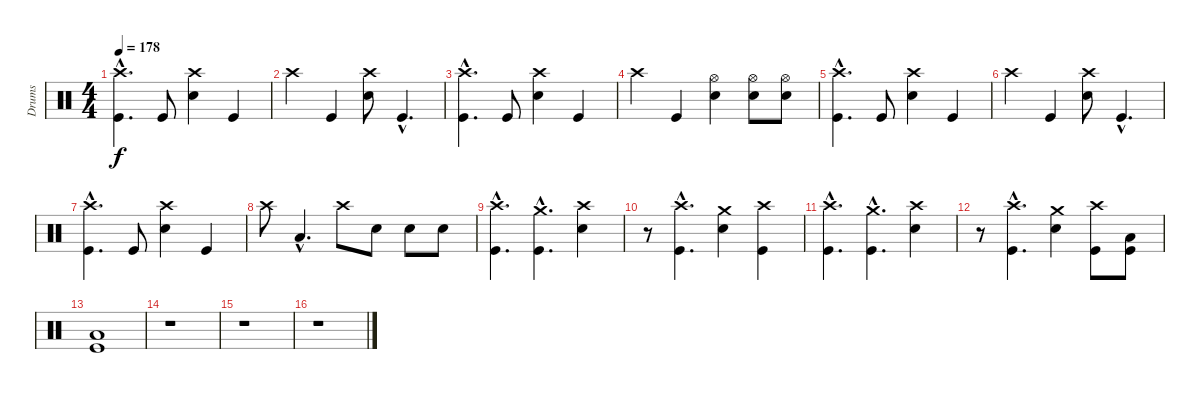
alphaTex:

\track ("Drums" "Drums") {instrument percussion}
\staff {score}
\articulation defaults
\ts (4 4)
\tempo 178
\clef neutral
\ks c
("Crash high (hit)"{hac} "Kick (hit)"{hac}).4{d dy f} "Kick (hit)".8 ("Crash high (hit)" "Snare (hit) 2").4 "Kick (hit)".4 |
"Crash high (hit)".4 "Kick (hit)".4 ("Crash high (hit)" "Snare (hit) 2").8 "Kick (hit)"{hac}.4{d} |
("Crash high (hit)"{hac} "Kick (hit)"{hac}).4{d} "Kick (hit)".8 ("Crash high (hit)" "Snare (hit) 2").4 "Kick (hit)".4 |
"Crash high (hit)".4 "Kick (hit)".4 ("Hi-Hat (open)" "Snare (hit) 2").4 ("Hi-Hat (open)" "Snare (hit) 2").8 ("Hi-Hat (open)" "Snare (hit) 2").8 |
("Crash high (hit)"{hac} "Kick (hit)"{hac}).4{d} "Kick (hit)".8 ("Crash high (hit)" "Snare (hit) 2").4 "Kick (hit)".4 |
"Crash high (hit)".4 "Kick (hit)".4 ("Crash high (hit)" "Snare (hit) 2").8 "Kick (hit)"{hac}.4{d} |
("Crash high (hit)"{hac} "Kick (hit)"{hac}).4{d} "Kick (hit)".8 ("Crash high (hit)" "Snare (hit) 2").4 "Kick (hit)".4 |
"Crash high (hit)".8 "Low Floor Tom (hit)"{hac}.4{d} "Crash high (hit)".8 "Snare (hit) 2".8 "Snare (hit) 2".8 "Snare (hit) 2".8 |
("Crash high (hit)"{hac} "Kick (hit)"{hac}).4{d} ("Crash medium (hit)"{hac} "Kick (hit)"{hac}).4{d} ("Crash high (hit)" "Snare (hit) 2").4 |
r.8 ("Crash high (hit)"{hac} "Kick (hit)"{hac}).4{d} ("Crash medium (hit)" "Snare (hit) 2").4 ("Crash high (hit)" "Kick (hit)").4 |
("Crash high (hit)"{hac} "Kick (hit)"{hac}).4{d} ("Crash medium (hit)"{hac} "Kick (hit)"{hac}).4{d} ("Crash high (hit)" "Snare (hit) 2").4 |
r.8 ("Crash high (hit)"{hac} "Kick (hit)"{hac}).4{d} ("Crash medium (hit)" "Snare (hit) 2").4 ("Crash high (hit)" "Kick (hit)").8 ("Low Tom (hit)" "Kick (hit)").8 |
("Low Floor Tom (hit)" "Kick (hit)").1 |
r.1 |
r.1 |
r.1
